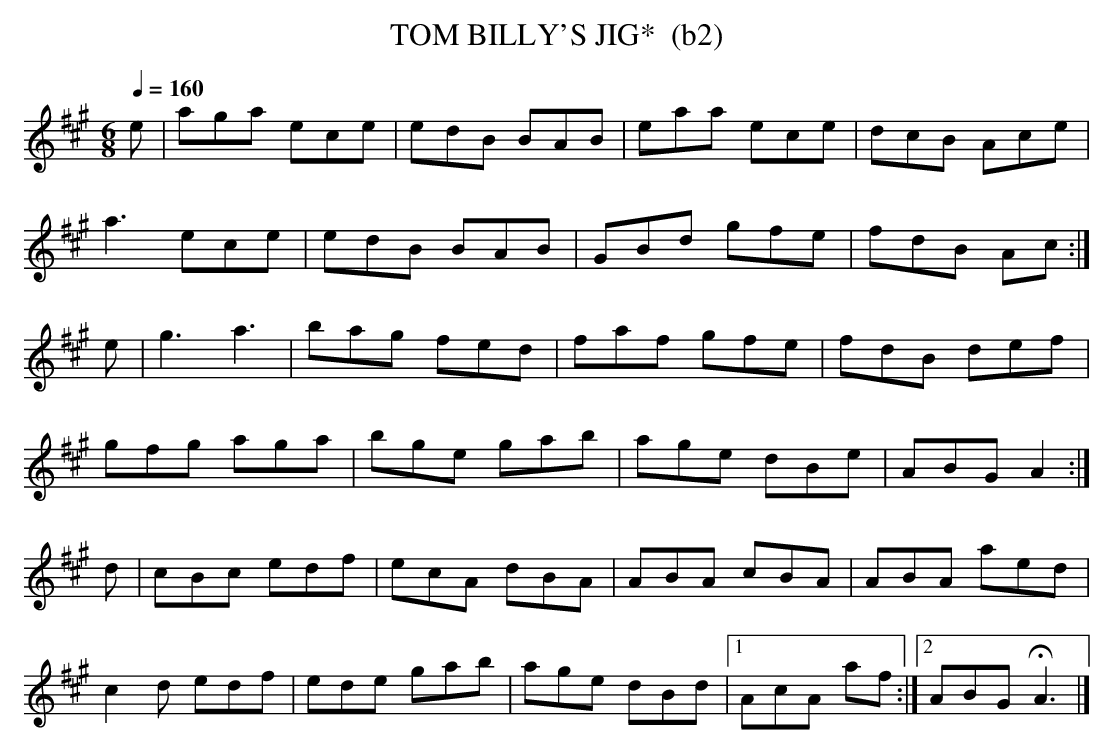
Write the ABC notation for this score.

X:1
T:TOM BILLY'S JIG*  (b2)
Q:1/4=160
L:1/8
M:6/8
K:A modal
e|aga ece|edB BAB|eaa ece|dcB Ace|
a3 ece|edB BAB|GBd gfe|fdB Ac:|
e|g3 a3|bag fed|faf gfe|fdB def|
gfg aga|bge gab|age dBe|ABG A2:|
d|cBc edf|ecA dBA|ABA cBA|ABA aed|
c2d edf|ede gab|age dBd|1 AcA af:|\
[2 ABG HA3|]
